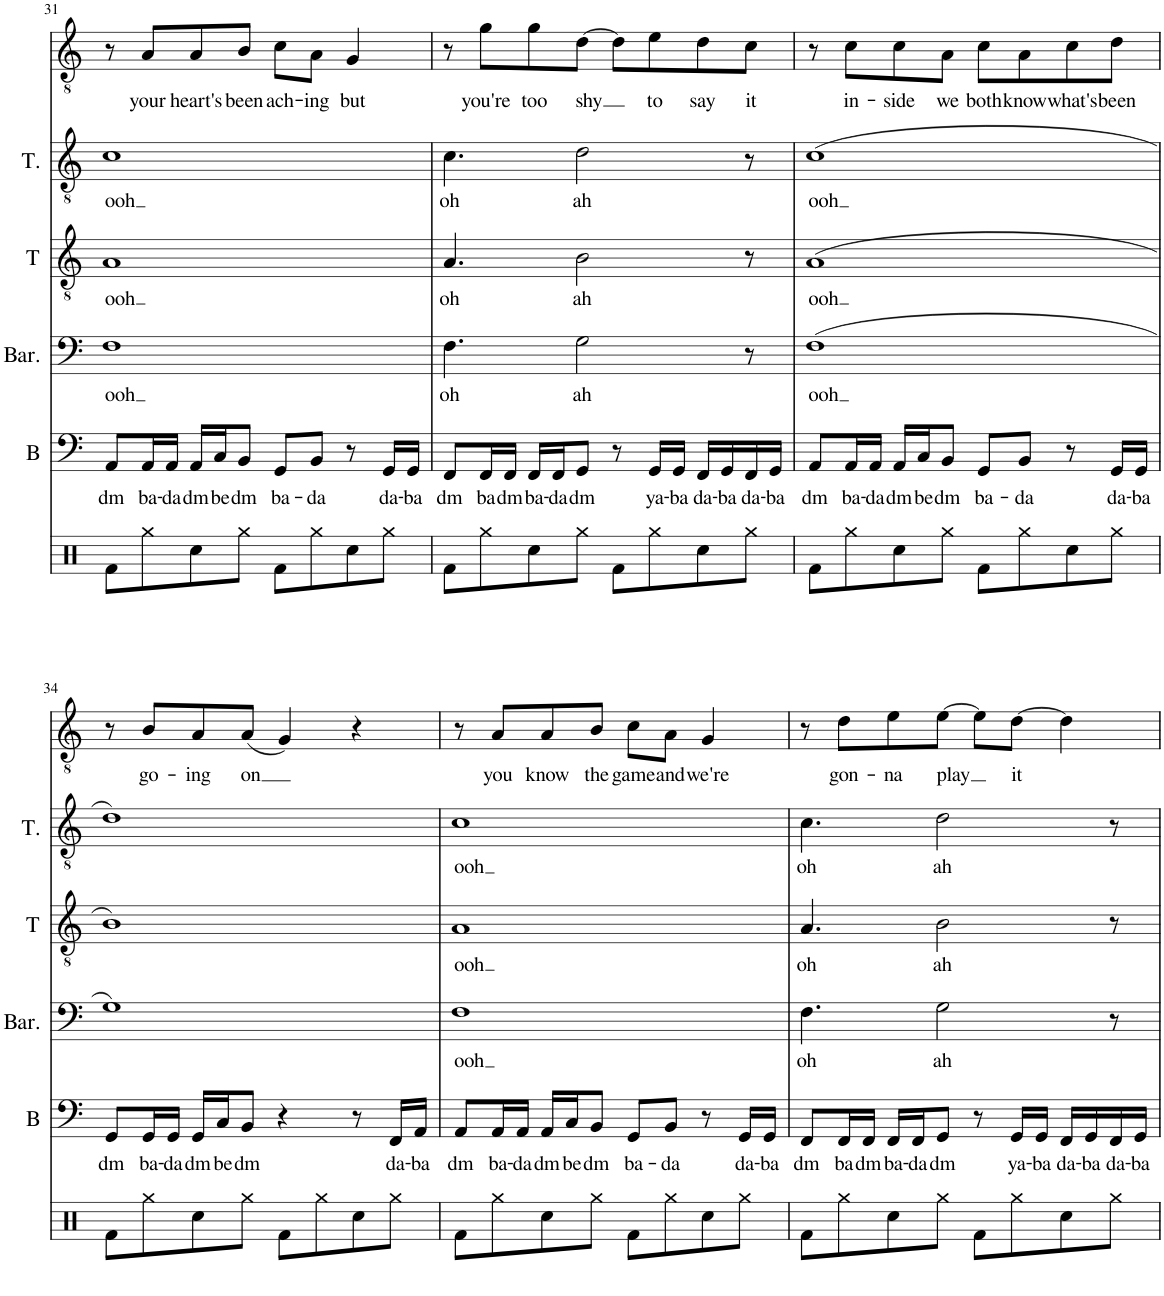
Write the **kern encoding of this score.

**kern	**kern	**text	**kern	**text	**kern	**text	**kern	**text	**kern	**text
*part6	*part5	*part5	*part4	*part4	*part3	*part3	*part2	*part2	*part1	*part1
*staff6	*staff5	*staff5	*staff4	*staff4	*staff3	*staff3	*staff2	*staff2	*staff1	*staff1
*I"Perc	*I"Bass	*	*I"Baritone	*	*I"Tenor	*	*I"Tenor	*	*I"Solo	*
*	*I'B	*	*I'Bar.	*	*I'T	*	*I'T.	*	*	*
!!LO:PB:g=z
*clefX	*clefF4	*	*clefF4	*	*clefGv2	*	*clefGv2	*	*clefGv2	*
*k[]	*k[]	*	*k[]	*	*k[]	*	*k[]	*	*k[]	*
*M4/4	*M4/4	*	*M4/4	*	*M4/4	*	*M4/4	*	*M4/4	*
=31	=31	=31	=31	=31	=31	=31	=31	=31	=31	=31
!	!	!LO:LY:b	!	!LO:LY:b	!	!LO:LY:b	!	!LO:LY:b	!	!
8Rf\L	8AA/L	dm	1F	ooh	1A	ooh	1c	ooh	8r	.
!	!	!LO:LY:b	!	!	!	!	!	!	!	!LO:LY:b
8Rgg\	16AA/L	ba-	.	.	.	.	.	.	8A/L	your
!	!	!LO:LY:b	!	!	!	!	!	!	!	!
.	16AA/JJ	-da	.	.	.	.	.	.	.	.
!	!	!LO:LY:b	!	!	!	!	!	!	!	!LO:LY:b
8Rcc\	16AA/LL	dm	.	.	.	.	.	.	8A/	heart's
!	!	!LO:LY:b	!	!	!	!	!	!	!	!
.	16C/J	be-	.	.	.	.	.	.	.	.
!	!	!LO:LY:b	!	!	!	!	!	!	!	!LO:LY:b
8Rgg\J	8BB/J	-dm	.	.	.	.	.	.	8B/J	been
!	!	!LO:LY:b	!	!	!	!	!	!	!	!LO:LY:b
8Rf\L	8GG/L	ba-	.	.	.	.	.	.	8c\L	ach-
!	!	!LO:LY:b	!	!	!	!	!	!	!	!LO:LY:b
8Rgg\	8BB/J	-da	.	.	.	.	.	.	8A\J	-ing
!	!	!	!	!	!	!	!	!	!	!LO:LY:b
8Rcc\	8r	.	.	.	.	.	.	.	4G/	but
!	!	!LO:LY:b	!	!	!	!	!	!	!	!
8Rgg\J	16GG/LL	da-	.	.	.	.	.	.	.	.
!	!	!LO:LY:b	!	!	!	!	!	!	!	!
.	16GG/JJ	-ba	.	.	.	.	.	.	.	.
=32	=32	=32	=32	=32	=32	=32	=32	=32	=32	=32
!	!	!LO:LY:b	!	!LO:LY:b	!	!LO:LY:b	!	!LO:LY:b	!	!
8Rf\L	8FF/L	dm	4.F\	oh	4.A/	oh	4.c\	oh	8r	.
!	!	!LO:LY:b	!	!	!	!	!	!	!	!LO:LY:b
8Rgg\	16FF/L	ba-	.	.	.	.	.	.	8g\L	you're
!	!	!LO:LY:b	!	!	!	!	!	!	!	!
.	16FF/JJ	-dm	.	.	.	.	.	.	.	.
!	!	!LO:LY:b	!	!	!	!	!	!	!	!LO:LY:b
8Rcc\	16FF/LL	ba-	.	.	.	.	.	.	8g\	too
!	!	!LO:LY:b	!	!	!	!	!	!	!	!
.	16FF/J	-da	.	.	.	.	.	.	.	.
!	!	!LO:LY:b	!	!LO:LY:b	!	!LO:LY:b	!	!LO:LY:b	!	!LO:LY:b
8Rgg\J	8GG/J	dm	2G\	ah	2B\	ah	2d\	ah	[8d\J	shy
8Rf\L	8r	.	.	.	.	.	.	.	8d\L]	.
!	!	!LO:LY:b	!	!	!	!	!	!	!	!LO:LY:b
8Rgg\	16GG/LL	ya-	.	.	.	.	.	.	8e\	to
!	!	!LO:LY:b	!	!	!	!	!	!	!	!
.	16GG/JJ	-ba	.	.	.	.	.	.	.	.
!	!	!LO:LY:b	!	!	!	!	!	!	!	!LO:LY:b
8Rcc\	16FF/LL	da-	.	.	.	.	.	.	8d\	say
!	!	!LO:LY:b	!	!	!	!	!	!	!	!
.	16GG/	-ba	.	.	.	.	.	.	.	.
!	!	!LO:LY:b	!	!	!	!	!	!	!	!LO:LY:b
8Rgg\J	16FF/	da-	8r	.	8r	.	8r	.	8c\J	it
!	!	!LO:LY:b	!	!	!	!	!	!	!	!
.	16GG/JJ	-ba	.	.	.	.	.	.	.	.
=33	=33	=33	=33	=33	=33	=33	=33	=33	=33	=33
!	!	!LO:LY:b	!	!LO:LY:b	!	!LO:LY:b	!	!LO:LY:b	!	!
8Rf\L	8AA/L	dm	(>1F	ooh	(>1A	ooh	(1c	ooh	8r	.
!	!	!LO:LY:b	!	!	!	!	!	!	!	!LO:LY:b
8Rgg\	16AA/L	ba-	.	.	.	.	.	.	8c\L	in-
!	!	!LO:LY:b	!	!	!	!	!	!	!	!
.	16AA/JJ	-da	.	.	.	.	.	.	.	.
!	!	!LO:LY:b	!	!	!	!	!	!	!	!LO:LY:b
8Rcc\	16AA/LL	dm	.	.	.	.	.	.	8c\	-side
!	!	!LO:LY:b	!	!	!	!	!	!	!	!
.	16C/J	be-	.	.	.	.	.	.	.	.
!	!	!LO:LY:b	!	!	!	!	!	!	!	!LO:LY:b
8Rgg\J	8BB/J	-dm	.	.	.	.	.	.	8A\J	we
!	!	!LO:LY:b	!	!	!	!	!	!	!	!LO:LY:b
8Rf\L	8GG/L	ba-	.	.	.	.	.	.	8c\L	both
!	!	!LO:LY:b	!	!	!	!	!	!	!	!LO:LY:b
8Rgg\	8BB/J	-da	.	.	.	.	.	.	8A\	know
!	!	!	!	!	!	!	!	!	!	!LO:LY:b
8Rcc\	8r	.	.	.	.	.	.	.	8c\	what's
!	!	!LO:LY:b	!	!	!	!	!	!	!	!LO:LY:b
8Rgg\J	16GG/LL	da-	.	.	.	.	.	.	8d\J	been
!	!	!LO:LY:b	!	!	!	!	!	!	!	!
.	16GG/JJ	-ba	.	.	.	.	.	.	.	.
!!LO:LB:g=z
=34	=34	=34	=34	=34	=34	=34	=34	=34	=34	=34
!	!	!LO:LY:b	!	!	!	!	!	!	!	!
8Rf\L	8GG/L	dm	1G)	.	1B)	.	1d)	.	8r	.
!	!	!LO:LY:b	!	!	!	!	!	!	!	!LO:LY:b
8Rgg\	16GG/L	ba-	.	.	.	.	.	.	8B/L	go-
!	!	!LO:LY:b	!	!	!	!	!	!	!	!
.	16GG/JJ	-da	.	.	.	.	.	.	.	.
!	!	!LO:LY:b	!	!	!	!	!	!	!	!LO:LY:b
8Rcc\	16GG/LL	dm	.	.	.	.	.	.	8A/	-ing
!	!	!LO:LY:b	!	!	!	!	!	!	!	!
.	16C/J	be-	.	.	.	.	.	.	.	.
!	!	!LO:LY:b	!	!	!	!	!	!	!	!LO:LY:b
8Rgg\J	8BB/J	-dm	.	.	.	.	.	.	(8A/J	on
8Rf\L	4r	.	.	.	.	.	.	.	4G/)	.
8Rgg\	.	.	.	.	.	.	.	.	.	.
8Rcc\	8r	.	.	.	.	.	.	.	4r	.
!	!	!LO:LY:b	!	!	!	!	!	!	!	!
8Rgg\J	16FF/LL	da-	.	.	.	.	.	.	.	.
!	!	!LO:LY:b	!	!	!	!	!	!	!	!
.	16AA/JJ	-ba	.	.	.	.	.	.	.	.
=35	=35	=35	=35	=35	=35	=35	=35	=35	=35	=35
!	!	!LO:LY:b	!	!LO:LY:b	!	!LO:LY:b	!	!LO:LY:b	!	!
8Rf\L	8AA/L	dm	1F	ooh	1A	ooh	1c	-ooh	8r	.
!	!	!LO:LY:b	!	!	!	!	!	!	!	!LO:LY:b
8Rgg\	16AA/L	ba-	.	.	.	.	.	.	8A/L	you
!	!	!LO:LY:b	!	!	!	!	!	!	!	!
.	16AA/JJ	-da	.	.	.	.	.	.	.	.
!	!	!LO:LY:b	!	!	!	!	!	!	!	!LO:LY:b
8Rcc\	16AA/LL	dm	.	.	.	.	.	.	8A/	know
!	!	!LO:LY:b	!	!	!	!	!	!	!	!
.	16C/J	be-	.	.	.	.	.	.	.	.
!	!	!LO:LY:b	!	!	!	!	!	!	!	!LO:LY:b
8Rgg\J	8BB/J	-dm	.	.	.	.	.	.	8B/J	the
!	!	!LO:LY:b	!	!	!	!	!	!	!	!LO:LY:b
8Rf\L	8GG/L	ba-	.	.	.	.	.	.	8c\L	game
!	!	!LO:LY:b	!	!	!	!	!	!	!	!LO:LY:b
8Rgg\	8BB/J	-da	.	.	.	.	.	.	8A\J	and
!	!	!	!	!	!	!	!	!	!	!LO:LY:b
8Rcc\	8r	.	.	.	.	.	.	.	4G/	we're
!	!	!LO:LY:b	!	!	!	!	!	!	!	!
8Rgg\J	16GG/LL	da-	.	.	.	.	.	.	.	.
!	!	!LO:LY:b	!	!	!	!	!	!	!	!
.	16GG/JJ	-ba	.	.	.	.	.	.	.	.
=36	=36	=36	=36	=36	=36	=36	=36	=36	=36	=36
!	!	!LO:LY:b	!	!LO:LY:b	!	!LO:LY:b	!	!LO:LY:b	!	!
8Rf\L	8FF/L	dm	4.F\	oh	4.A/	oh	4.c\	oh	8r	.
!	!	!LO:LY:b	!	!	!	!	!	!	!	!LO:LY:b
8Rgg\	16FF/L	ba-	.	.	.	.	.	.	8d\L	-gon-
!	!	!LO:LY:b	!	!	!	!	!	!	!	!
.	16FF/JJ	-dm	.	.	.	.	.	.	.	.
!	!	!LO:LY:b	!	!	!	!	!	!	!	!LO:LY:b
8Rcc\	16FF/LL	ba-	.	.	.	.	.	.	8e\	-na
!	!	!LO:LY:b	!	!	!	!	!	!	!	!
.	16FF/J	-da	.	.	.	.	.	.	.	.
!	!	!LO:LY:b	!	!LO:LY:b	!	!LO:LY:b	!	!LO:LY:b	!	!LO:LY:b
8Rgg\J	8GG/J	dm	2G\	ah	2B\	ah	2d\	ah	[8e\J	play
8Rf\L	8r	.	.	.	.	.	.	.	8e\L]	.
!	!	!LO:LY:b	!	!	!	!	!	!	!	!LO:LY:b
8Rgg\	16GG/LL	ya-	.	.	.	.	.	.	[8d\J	it
!	!	!LO:LY:b	!	!	!	!	!	!	!	!
.	16GG/JJ	-ba	.	.	.	.	.	.	.	.
!	!	!LO:LY:b	!	!	!	!	!	!	!	!
8Rcc\	16FF/LL	da-	.	.	.	.	.	.	4d\]	.
!	!	!LO:LY:b	!	!	!	!	!	!	!	!
.	16GG/	-ba	.	.	.	.	.	.	.	.
!	!	!LO:LY:b	!	!	!	!	!	!	!	!
8Rgg\J	16FF/	da-	8r	.	8r	.	8r	.	.	.
!	!	!LO:LY:b	!	!	!	!	!	!	!	!
.	16GG/JJ	-ba	.	.	.	.	.	.	.	.
=	=	=	=	=	=	=	=	=	=	=
*-	*-	*-	*-	*-	*-	*-	*-	*-	*-	*-
